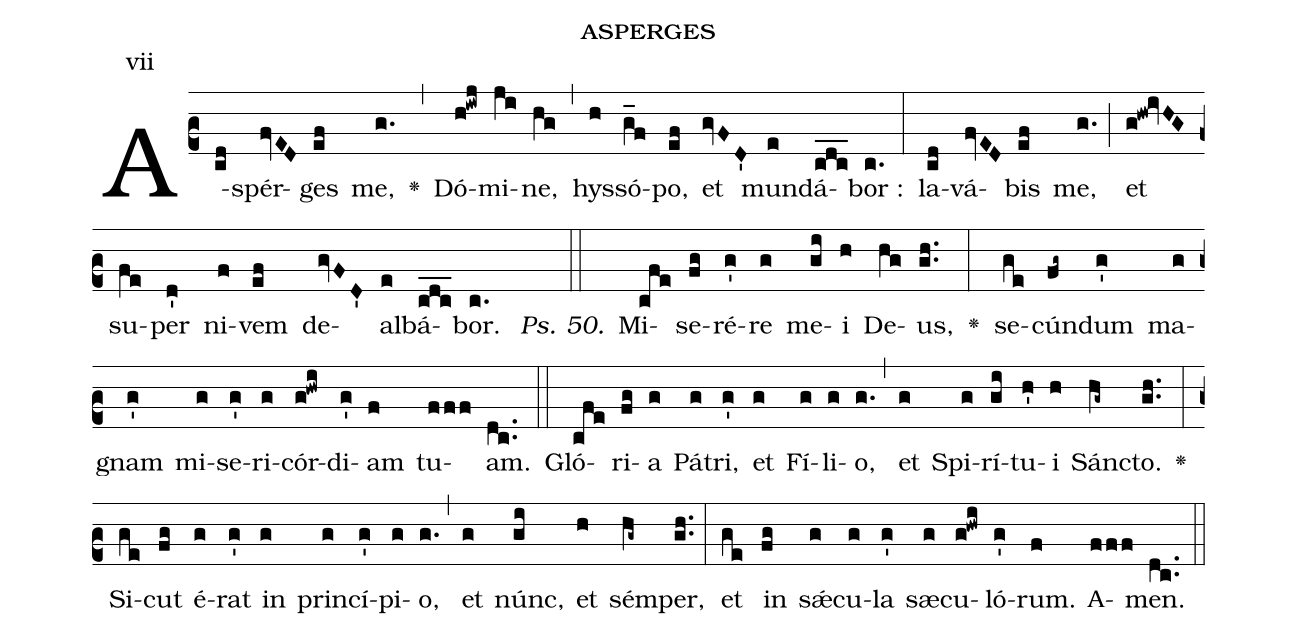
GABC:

name: asperges;
annotation: vii;
%%
(c2)A-(cd)spér(fvED)ges(ef) me,(g.) <v>\greheightstar</v>(,) Dó(h!iwj)mi(ji)ne,(hg) (,) hys(h)só(g_f)po,(ef) et(gvFD') mun(e)dá(cdc___)bor :(c.) (:) la(cd)vá(fvED)bis(ef) me,(g.) (;) et(g!hw!ivHG) su(fe)per(d') ni(f)vem(ef) de(gvFD')al(e)bá(cdc___)bor.(c.) ()
<i>Ps. 50.</i>(::) Mi(cfe)se(fg)ré(g')re(g) me(gi)i(h) De(hg)us,(gh..) <v>\greheightstar</v>(:) se(ge)cún(fg~)dum(g') ma(g)gnam(g') mi(g)se(g')ri(g)cór(g!hwi)di(g')am(f) tu(fff)am.(dc..) (::)
Gló(cfe)ri(fg)a(g) Pá(g)tri,(g') et(g) Fí(g)li(g)o,(g.) (,) et(g) Spi(g)rí(gi)tu(h')i(h) Sán(hg~)cto.(gh..) <v>\greheightstar</v>(:)

Si(ge)cut(fg) é(g)rat(g') in(g) prin(g)cí(g')pi(g)o,(g.) (,) et(g) núnc,(gi) et(h) sém(hg~)per,(gh..) (:) et(ge) in(fg) s<sp>'ae</sp>(g)cu(g)la(g') sæ(g)cu(g!hwi)ló(g')rum.(f) A(fff)men.(dc..) (::)

%A(cd)spér(fvED)ges.(ef) (::)
